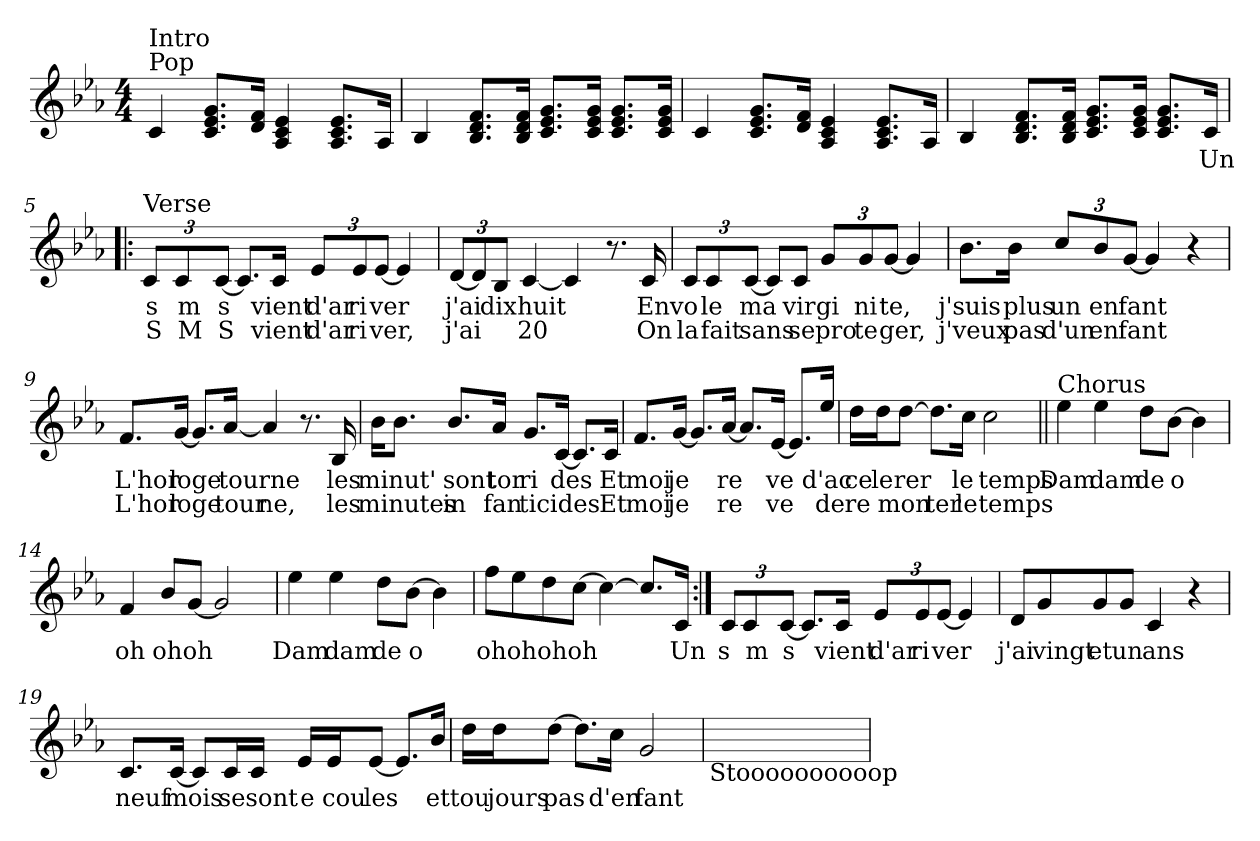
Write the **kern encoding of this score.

**kern	**text	**text
*part1	*part1	*part1
*staff1	*staff1	*staff1
*clefG2	*	*
*k[b-e-a-]	*	*
*c:	*	*
*M4/4	*	*
*MM116	*	*
=1	=1	=1
!LO:TX:a:t=Pop	!	!
!LO:TX:a:t=Intro	!	!
4c!/	.	.
8.c!/ 8.e-!/ 8.g!/L	.	.
16d!/ 16f!/Jk	.	.
4A-!/ 4c!/ 4e-!/	.	.
8.A-!/ 8.c!/ 8.e-!/L	.	.
16A-!/Jk	.	.
=2	=2	=2
4B-!/	.	.
8.B-!/ 8.d!/ 8.f!/L	.	.
16B-!/ 16d!/ 16f!/Jk	.	.
8.c!/ 8.e-!/ 8.g!/L	.	.
16c!/ 16e-!/ 16g!/Jk	.	.
8.c!/ 8.e-!/ 8.g!/L	.	.
16c!/ 16e-!/ 16g!/Jk	.	.
=3	=3	=3
4c!/	.	.
8.c!/ 8.e-!/ 8.g!/L	.	.
16d!/ 16f!/Jk	.	.
4A-!/ 4c!/ 4e-!/	.	.
8.A-!/ 8.c!/ 8.e-!/L	.	.
16A-!/Jk	.	.
=4	=4	=4
4B-!/	.	.
8.B-!/ 8.d!/ 8.f!/L	.	.
16B-!/ 16d!/ 16f!/Jk	.	.
8.c!/ 8.e-!/ 8.g!/L	.	.
16c!/ 16e-!/ 16g!/Jk	.	.
8.c!/ 8.e-!/ 8.g!/L	.	.
!	!LO:LY:b	!
16c/Jk	Un	.
!!LO:LB:g=z
=5!|:	=5!|:	=5!|:
!LO:TX:a:t=Verse	!	!
!	!LO:LY:b	!LO:LY:b
12c/L	s	S
!	!LO:LY:b	!LO:LY:b
12c/	m	M
!	!LO:LY:b	!LO:LY:b
[12c/J	s	S
8.c/L]	.	.
!	!LO:LY:b	!LO:LY:b
16c/Jk	vient	vient
!	!LO:LY:b	!LO:LY:b
12e-/L	d'ar	d'ar
!	!LO:LY:b	!LO:LY:b
12e-/	ri	ri
!	!LO:LY:b	!LO:LY:b
[12e-/J	ver	ver,
4e-/]	.	.
=6	=6	=6
!	!LO:LY:b	!LO:LY:b
[12d/L	j'ai	j'ai
12d/]	.	.
!	!LO:LY:b	!
12B-/J	dix	.
!	!LO:LY:b	!LO:LY:b
[4c/	huit	20
4c/]	.	.
8.r	.	.
!	!LO:LY:b	!LO:LY:b
16c/	En	On
=7	=7	=7
!	!LO:LY:b	!LO:LY:b
12c/L	vo	la
!	!LO:LY:b	!LO:LY:b
12c/	le	fait
!	!LO:LY:b	!LO:LY:b
[12c/J	ma	sans
8c/L]	.	.
!	!LO:LY:b	!LO:LY:b
8c/J	vir	se
!	!LO:LY:b	!LO:LY:b
12g/L	gi	pro
!	!LO:LY:b	!LO:LY:b
12g/	ni	te
!	!LO:LY:b	!LO:LY:b
[12g/J	te,	ger,
4g/]	.	.
=8	=8	=8
!	!LO:LY:b	!LO:LY:b
8.b-\L	j'suis	j'veux
!	!LO:LY:b	!LO:LY:b
16b-\Jk	plus	pas
!	!LO:LY:b	!LO:LY:b
12cc/L	un	d'un
!	!LO:LY:b	!LO:LY:b
12b-/	en	en
!	!LO:LY:b	!LO:LY:b
[12g/J	fant	fant
4g/]	.	.
4r	.	.
!!LO:LB:g=z
=9	=9	=9
!	!LO:LY:b	!LO:LY:b
8.f/L	L'hor	L'hor
!	!LO:LY:b	!LO:LY:b
[16g/Jk	loge	loge
8.g/L]	.	.
!	!LO:LY:b	!LO:LY:b
[16a-/Jk	tourne	tour
!	!	!LO:LY:b
4a-/]	.	ne,
8.r	.	.
!	!LO:LY:b	!LO:LY:b
16B-/	les	les
=10	=10	=10
!	!LO:LY:b	!LO:LY:b
16b-\KL	mi	mi
!	!LO:LY:b	!LO:LY:b
8.b-\J	nut'	nutes
!	!LO:LY:b	!LO:LY:b
8.b-/L	sont	in
!	!LO:LY:b	!LO:LY:b
16a-/Jk	tor	fan
!	!LO:LY:b	!LO:LY:b
8.g/L	ri	ticides
!	!LO:LY:b	!
[16c/Jk	des	.
8.c/L]	.	.
!	!LO:LY:b	!LO:LY:b
16c/Jk	Et	Et
=11	=11	=11
!	!LO:LY:b	!LO:LY:b
8.f/L	moi	moi
!	!LO:LY:b	!LO:LY:b
[16g/Jk	je	je
8.g/L]	.	.
!	!LO:LY:b	!LO:LY:b
[16a-/Jk	re	re
8.a-/L]	.	.
!	!LO:LY:b	!LO:LY:b
[16e-/Jk	ve	ve
8.e-/L]	.	.
!	!LO:LY:b	!LO:LY:b
16ee-/Jk	d'ac	de
=12	=12	=12
!	!LO:LY:b	!LO:LY:b
16dd\LL	ce	re
!	!LO:LY:b	!
16dd\J	le	.
!	!LO:LY:b	!LO:LY:b
[8dd\J	rer	mon
!	!	!LO:LY:b
8.dd\L]	.	ter
!	!LO:LY:b	!LO:LY:b
16cc\Jk	le	le
!	!LO:LY:b	!LO:LY:b
2cc\	temps	temps
!!LO:LB:g=z
=13||	=13||	=13||
!LO:TX:a:t=Chorus	!	!
!	!LO:LY:b	!
4ee-\	Dam	.
!	!LO:LY:b	!
4ee-\	dam	.
!	!LO:LY:b	!
8dd\L	de	.
!	!LO:LY:b	!
[8b-\J	o	.
4b-\]	.	.
=14	=14	=14
!	!LO:LY:b	!
4f/	oh	.
!	!LO:LY:b	!
8b-/L	oh	.
!	!LO:LY:b	!
[8g/J	oh	.
2g/]	.	.
=15	=15	=15
!	!LO:LY:b	!
4ee-\	Dam	.
!	!LO:LY:b	!
4ee-\	dam	.
!	!LO:LY:b	!
8dd\L	de	.
!	!LO:LY:b	!
[8b-\J	o	.
4b-\]	.	.
=16	=16	=16
!	!LO:LY:b	!
8ff\L	oh	.
!	!LO:LY:b	!
8ee-\	oh	.
!	!LO:LY:b	!
8dd\	oh	.
!	!LO:LY:b	!
[8cc\J	oh	.
4cc\_	.	.
8.cc/L]	.	.
!	!LO:LY:b	!
16c/Jk	Un	.
!!LO:LB:g=z
=17:|!	=17:|!	=17:|!
!	!LO:LY:b	!
12c/L	s	.
!	!LO:LY:b	!
12c/	m	.
!	!LO:LY:b	!
[12c/J	s	.
8.c/L]	.	.
!	!LO:LY:b	!
16c/Jk	vient	.
!	!LO:LY:b	!
12e-/L	d'ar	.
!	!LO:LY:b	!
12e-/	ri	.
!	!LO:LY:b	!
[12e-/J	ver	.
4e-/]	.	.
=18	=18	=18
!	!LO:LY:b	!
8d/L	j'ai	.
!	!LO:LY:b	!
8g/	vingt	.
!	!LO:LY:b	!
8g/	et	.
!	!LO:LY:b	!
8g/J	un	.
!	!LO:LY:b	!
4c/	ans	.
4r	.	.
=19	=19	=19
!	!LO:LY:b	!
8.c/L	neuf	.
!	!LO:LY:b	!
[16c/Jk	mois	.
8c/L]	.	.
!	!LO:LY:b	!
16c/L	se	.
!	!LO:LY:b	!
16c/JJ	sont	.
!	!LO:LY:b	!
16e-/LL	e	.
!	!LO:LY:b	!
16e-/J	cou	.
!	!LO:LY:b	!
[8e-/J	les	.
8.e-/L]	.	.
!	!LO:LY:b	!
16b-/Jk	et	.
=20	=20	=20
!	!LO:LY:b	!
16dd\LL	tou	.
!	!LO:LY:b	!
16dd\J	jours	.
!	!LO:LY:b	!
[8dd\J	pas	.
8.dd\L]	.	.
!	!LO:LY:b	!
16cc\Jk	d'en	.
!	!LO:LY:b	!
2g/	fant	.
!!LO:LB:g=z
=21	=21	=21
!LO:TX:b:t=Stoooooooooop	!	!
1ryy	.	.
=	=	=
*-	*-	*-
